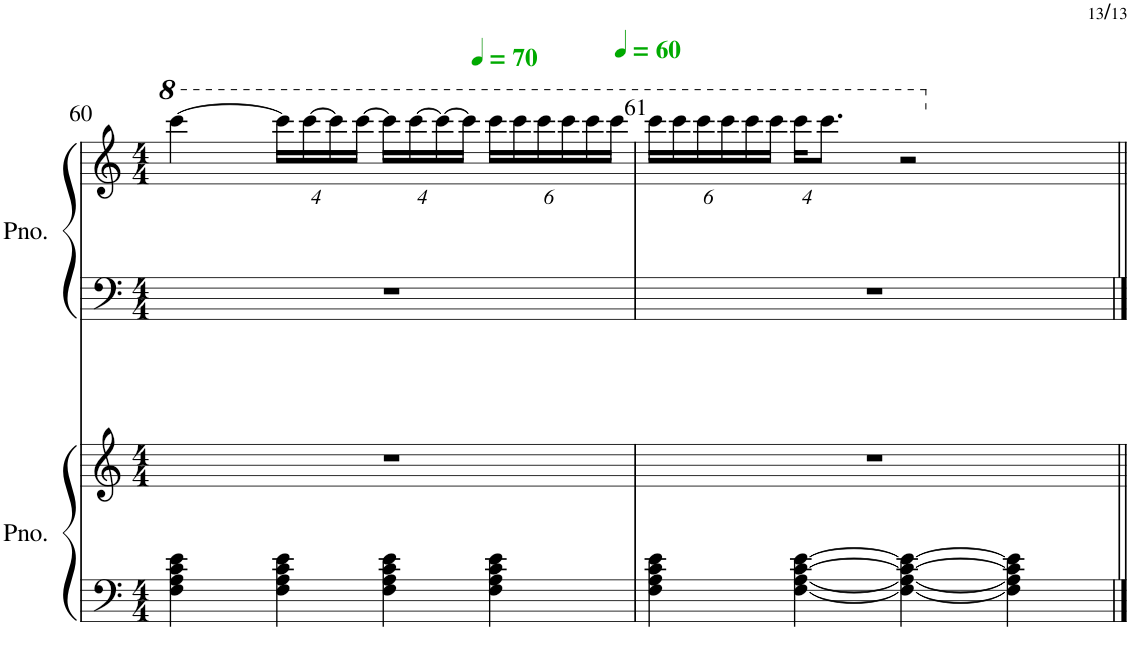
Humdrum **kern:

**kern	**kern	**kern	**kern
*part2	*part2	*part1	*part1
*staff4	*staff3	*staff2	*staff1
*I"ピアノ	*	*I"ピアノ	*
!!LO:PB:g=z
*clefF4	*clefG2	*clefF4	*clefG2
*k[]	*k[]	*k[]	*k[]
*M4/4	*M4/4	*M4/4	*M4/4
=60	=60	=60	=60
4F\ 4A\ 4c\ 4e\	1r	1r	[4cccc\
4F\ 4A\ 4c\ 4e\	.	.	16cccc\LL]
.	.	.	[16cccc\
.	.	.	16cccc\]
.	.	.	[16cccc\JJ
4F\ 4A\ 4c\ 4e\	.	.	16cccc\LL]
.	.	.	[16cccc\
.	.	.	16cccc\_
.	.	.	16cccc\JJ]
*	*	*	*Xbrackettup
*	*	*	*MM70
4F\ 4A\ 4c\ 4e\	.	.	24cccc\LL
.	.	.	24cccc\
.	.	.	24cccc\
.	.	.	24cccc\
.	.	.	24cccc\
.	.	.	24cccc\JJ
=61	=61	=61	=61
*	*	*	*MM60
4F\ 4A\ 4c\ 4e\	1r	1r	24cccc\LL
.	.	.	24cccc\
.	.	.	24cccc\
.	.	.	24cccc\
.	.	.	24cccc\
.	.	.	24cccc\JJ
[4F\ [4A\ [4c\ [4e\	.	.	16cccc\KL
.	.	.	8.cccc\J
4F\_ 4A\_ 4c\_ 4e\_	.	.	2r
4F\] 4A\] 4c\] 4e\]	.	.	.
=||	=||	=||	=||
*-	*-	*-	*-
